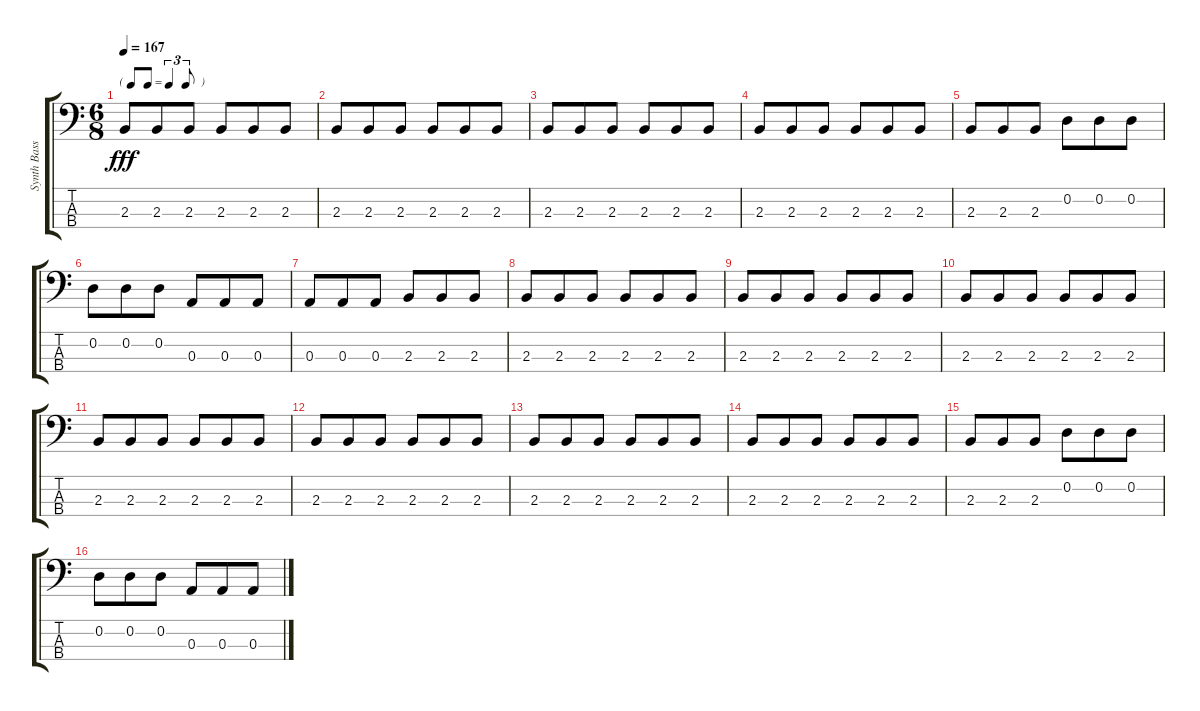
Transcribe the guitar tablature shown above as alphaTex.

\track ("Synth Bass 2 RC" "Synth Bass") {instrument synthbass2}
\staff {score tabs}
\tuning (G2 D2 A1 E1) {hide}
\ts (6 8)
\tf triplet8th
\tempo 167
\clef f4
\ks c
2.3.8{dy fff} 2.3.8 2.3.8 2.3.8 2.3.8 2.3.8 |
2.3.8 2.3.8 2.3.8 2.3.8 2.3.8 2.3.8 |
2.3.8 2.3.8 2.3.8 2.3.8 2.3.8 2.3.8 |
2.3.8 2.3.8 2.3.8 2.3.8 2.3.8 2.3.8 |
2.3.8 2.3.8 2.3.8 0.2.8 0.2.8 0.2.8 |
0.2.8 0.2.8 0.2.8 0.3.8 0.3.8 0.3.8 |
0.3.8 0.3.8 0.3.8 2.3.8 2.3.8 2.3.8 |
2.3.8 2.3.8 2.3.8 2.3.8 2.3.8 2.3.8 |
2.3.8 2.3.8 2.3.8 2.3.8 2.3.8 2.3.8 |
2.3.8 2.3.8 2.3.8 2.3.8 2.3.8 2.3.8 |
2.3.8 2.3.8 2.3.8 2.3.8 2.3.8 2.3.8 |
2.3.8 2.3.8 2.3.8 2.3.8 2.3.8 2.3.8 |
2.3.8 2.3.8 2.3.8 2.3.8 2.3.8 2.3.8 |
2.3.8 2.3.8 2.3.8 2.3.8 2.3.8 2.3.8 |
2.3.8 2.3.8 2.3.8 0.2.8 0.2.8 0.2.8 |
0.2.8 0.2.8 0.2.8 0.3.8 0.3.8 0.3.8
